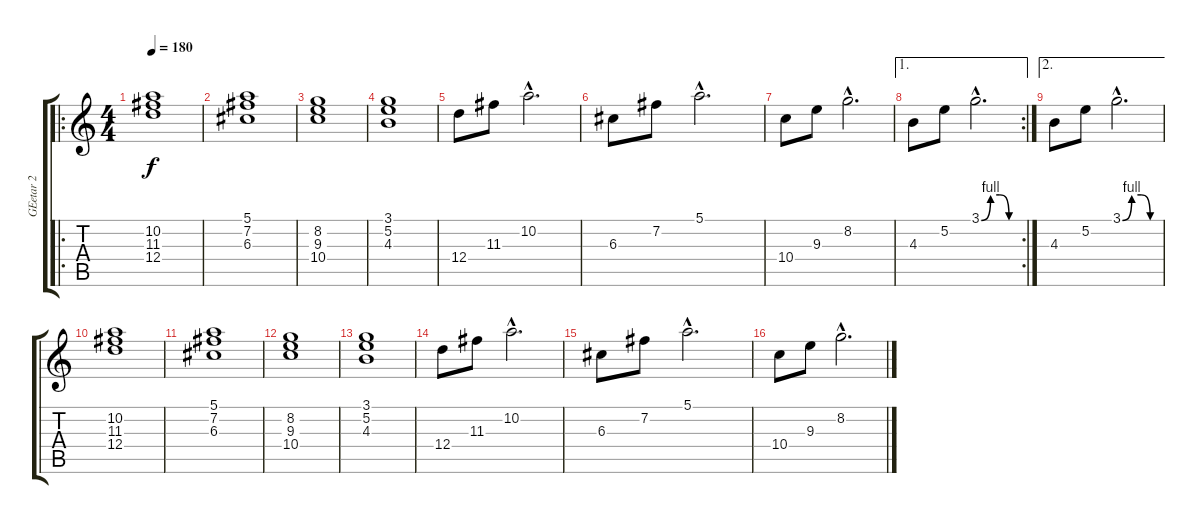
\track ("GEetar 2" "GEetar 2") {instrument overdrivenguitar}
\staff {score tabs}
\tuning (E4 B3 G3 D3 A2 E2) {hide}
\ro
\ts (4 4)
\tempo 180
\clef g2
\ks c
(10.2 11.3 12.4).1{dy f instrument overdrivenguitar} |
(5.1 7.2 6.3).1 |
(8.2 9.3 10.4).1 |
(3.1 5.2 4.3).1 |
12.4.8 11.3.8 10.2{hac}.2{d} |
6.3.8 7.2.8 5.1{hac}.2{d} |
10.4.8 9.3.8 8.2{hac}.2{d} |
\ae 1
\rc 2
4.3.8 5.2.8 3.1{be (custom 0 0 15 4 30 4 45 0 60 0) hac}.2{d} |
\ae 2
4.3.8 5.2.8 3.1{be (custom 0 0 15 4 30 4 45 0 60 0) hac}.2{d} |
(10.2 11.3 12.4).1{volume 14} |
(5.1 7.2 6.3).1 |
(8.2 9.3 10.4).1 |
(3.1 5.2 4.3).1 |
12.4.8 11.3.8 10.2{hac}.2{d} |
6.3.8 7.2.8 5.1{hac}.2{d} |
10.4.8 9.3.8 8.2{hac}.2{d}
